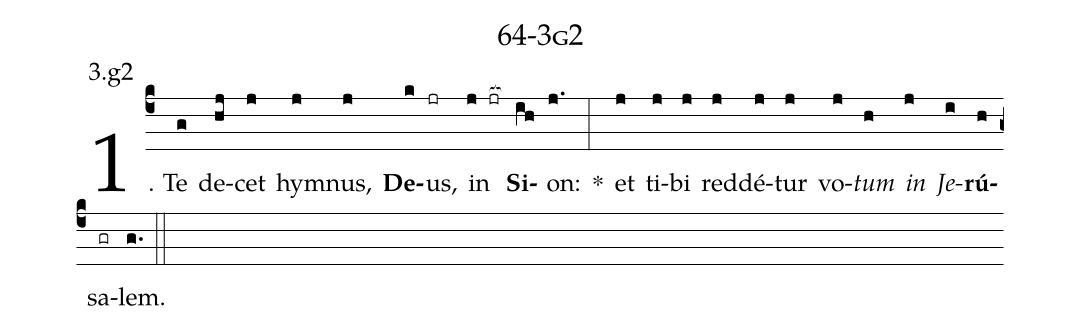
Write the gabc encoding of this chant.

name: 64-3g2;
annotation: 3.g2;
%%
(c4)1. Te(g) de(hj)cet(j) hym(j)nus,(j) <b>De</b>(k)us,(jr) in(j jr[ocb:1{]) <b>Si</b>(ih[ocb:0}])on:(j.) *(:) et(j) ti(j)bi(j) red(j)dé(j)tur(j) vo(j)<i>tum</i>(h) <i>in</i>(j) <i>Je</i>(i)<b>rú</b>(h)sa(gr)lem.(g.) (::)
